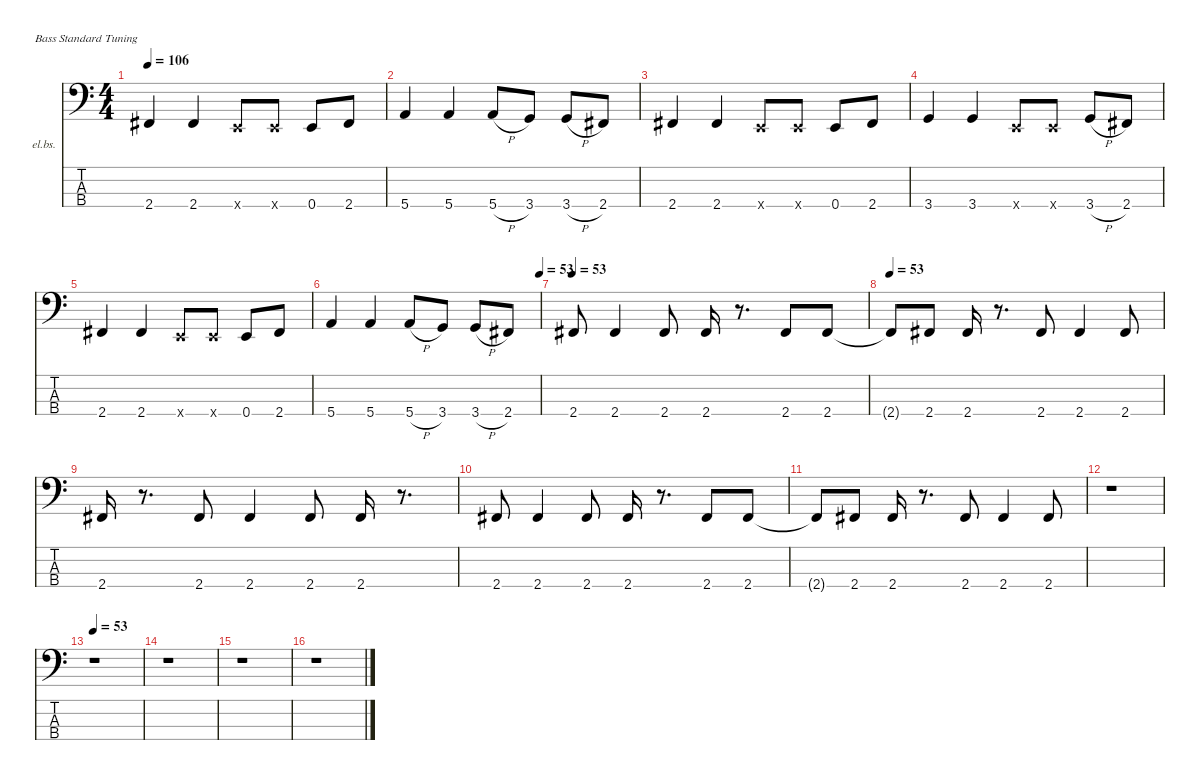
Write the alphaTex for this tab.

\defaultSystemsLayout 4
\hideDynamics
\bracketExtendMode nobrackets
\firstSystemTrackNameOrientation horizontal
\otherSystemsTrackNameOrientation horizontal
\track ("Jason  Newsted" "el.bs.") {instrument electricbasspick}
\staff {score tabs}
\tuning (G2 D2 A1 E1)
\ts (4 4)
\tempo 106
\clef f4
\ks c
2.4{acc #}.4{dy f} 2.4{acc #}.4 0.4{x}.8 0.4{x}.8 0.4.8 2.4{acc #}.8 |
5.4.4 5.4.4 5.4{h}.8 3.4.8 3.4{h}.8 2.4{acc #}.8 |
2.4{acc #}.4 2.4{acc #}.4 0.4{x}.8 0.4{x}.8 0.4.8 2.4{acc #}.8 |
3.4.4 3.4.4 0.4{x}.8 0.4{x}.8 3.4{h}.8 2.4{acc #}.8 |
2.4{acc #}.4 2.4{acc #}.4 0.4{x}.8 0.4{x}.8 0.4.8 2.4{acc #}.8 |
\tempo (53 1)
5.4.4 5.4.4 5.4{h}.8 3.4.8 3.4{h}.8 2.4{acc #}.8 |
\tempo 53
2.4{acc #}.8 2.4{acc #}.4 2.4{acc #}.8 2.4{acc #}.16 r.8{d} 2.4{acc #}.8 2.4{acc #}.8 |
\tempo 53
2.4{t acc #}.8 2.4{acc #}.8 2.4{acc #}.16 r.8{d} 2.4{acc #}.8 2.4{acc #}.4 2.4{acc #}.8 |
2.4{acc #}.16 r.8{d} 2.4{acc #}.8 2.4{acc #}.4 2.4{acc #}.8 2.4{acc #}.16 r.8{d} |
2.4{acc #}.8 2.4{acc #}.4 2.4{acc #}.8 2.4{acc #}.16 r.8{d} 2.4{acc #}.8 2.4{acc #}.8 |
2.4{t acc #}.8 2.4{acc #}.8 2.4{acc #}.16 r.8{d} 2.4{acc #}.8 2.4{acc #}.4 2.4{acc #}.8 |
r.1 |
\tempo 53
r.1 |
r.1 |
r.1 |
r.1
